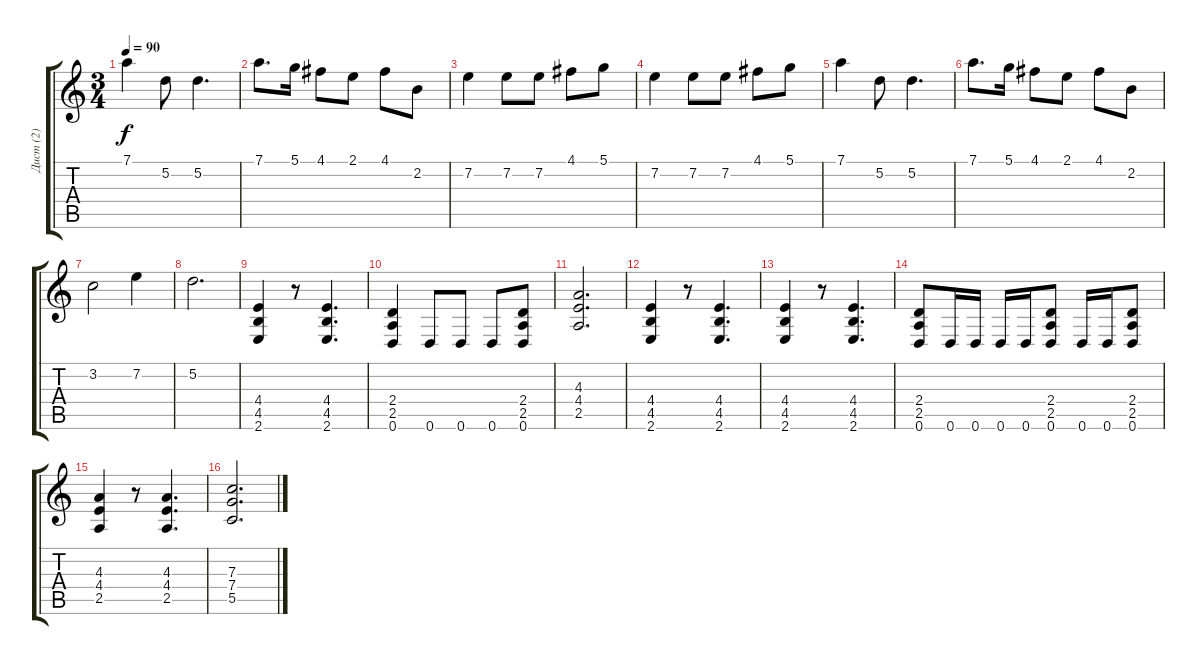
\track ("Дист (2)" "Дист (2)") {instrument distortionguitar}
\staff {score tabs}
\tuning (D4 A3 F3 C3 G2 D2) {hide}
\ts (3 4)
\tempo 90
\clef g2
\ks c
7.1.4{dy f} 5.2.8 5.2.4{d} |
7.1.8{d} 5.1.16 4.1.8 2.1.8 4.1.8 2.2.8 |
7.2.4 7.2.8 7.2.8 4.1.8 5.1.8 |
7.2.4 7.2.8 7.2.8 4.1.8 5.1.8 |
7.1.4 5.2.8 5.2.4{d} |
7.1.8{d} 5.1.16 4.1.8 2.1.8 4.1.8 2.2.8 |
3.2.2 7.2.4 |
5.2.2{d} |
(4.4 4.5 2.6).4 r.8 (4.4 4.5 2.6).4{d} |
(2.4 2.5 0.6).4 0.6.8 0.6.8 0.6.8 (2.4 2.5 0.6).8 |
(4.3 4.4 2.5).2{d} |
(4.4 4.5 2.6).4 r.8 (4.4 4.5 2.6).4{d} |
(4.4 4.5 2.6).4 r.8 (4.4 4.5 2.6).4{d} |
(2.4 2.5 0.6).8 0.6.16 0.6.16 0.6.16 0.6.16 (2.4 2.5 0.6).8 0.6.16 0.6.16 (2.4 2.5 0.6).8 |
(4.3 4.4 2.5).4 r.8 (4.3 4.4 2.5).4{d} |
(7.3 7.4 5.5).2{d}
